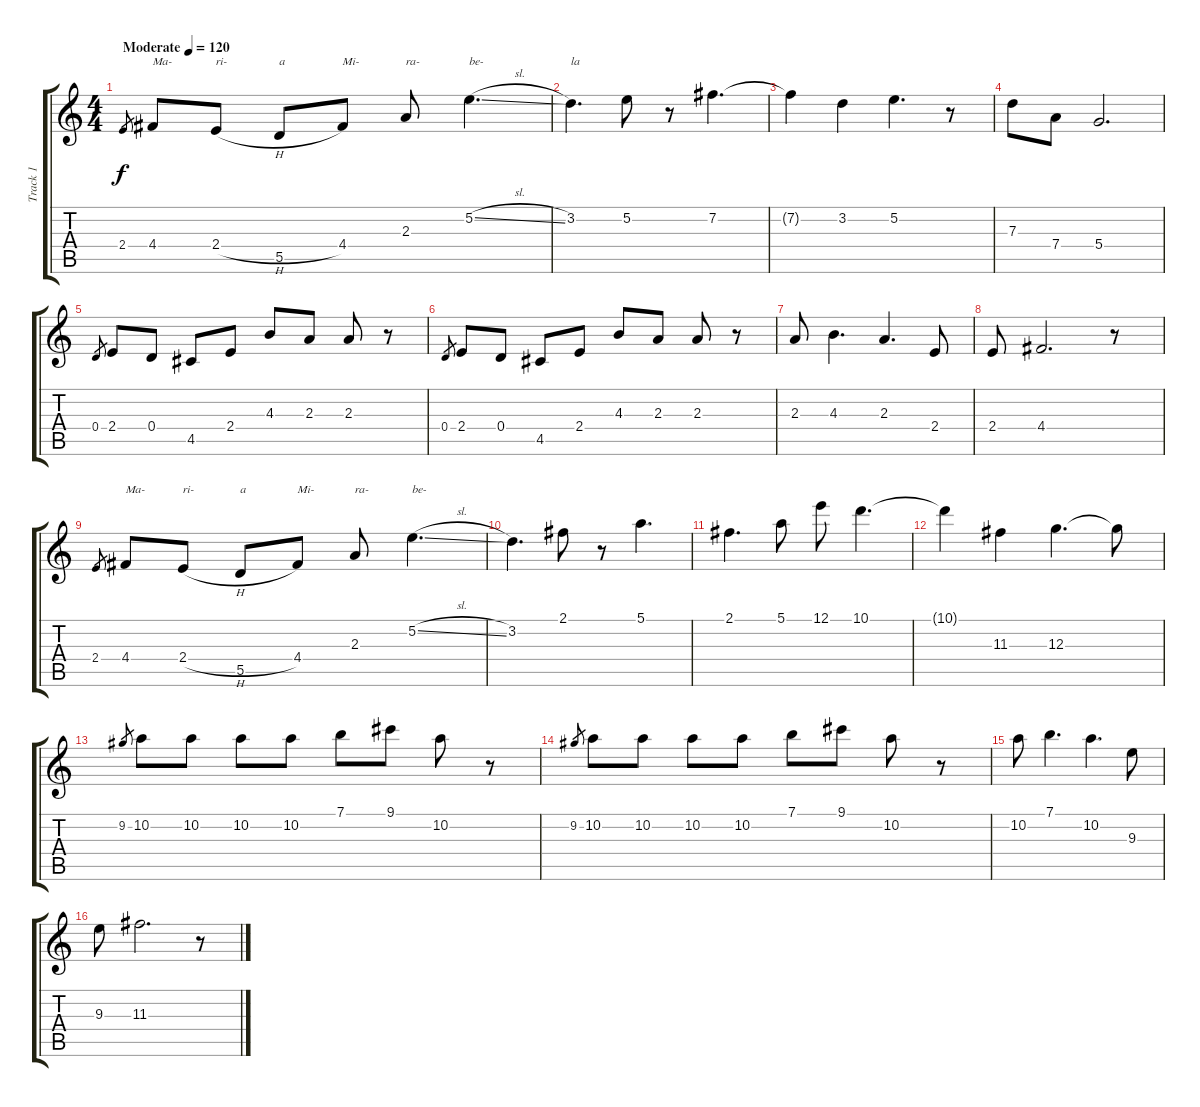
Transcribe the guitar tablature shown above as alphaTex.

\track ("Track 1" "Track 1") {instrument overdrivenguitar}
\staff {score tabs}
\tuning (E4 B3 G3 D3 A2 E2) {hide}
\ts (4 4)
\tempo (120 "Moderate")
\clef g2
\ks c
2.4.8{gr dy f instrument overdrivenguitar} 4.4.8{txt "Ma-"} 2.4{h}.8{txt "ri-"} 5.5.8{txt "a"} 4.4.8{txt "Mi-"} 2.3.8{txt "ra-"} 5.2{sl}.4{d txt "be-"} |
3.2.4{d txt "la"} 5.2.8 r.8 7.2.4{d} |
7.2{t}.4 3.2.4 5.2.4{d} r.8 |
7.3.8 7.4.8 5.4.2{d} |
0.4.8{gr} 2.4.8 0.4.8 4.5.8 2.4.8 4.3.8 2.3.8 2.3.8 r.8 |
0.4.8{gr} 2.4.8 0.4.8 4.5.8 2.4.8 4.3.8 2.3.8 2.3.8 r.8 |
2.3.8 4.3.4{d} 2.3.4{d} 2.4.8 |
2.4.8 4.4.2{d} r.8 |
2.4.8{gr} 4.4.8{txt "Ma-"} 2.4{h}.8{txt "ri-"} 5.5.8{txt "a"} 4.4.8{txt "Mi-"} 2.3.8{txt "ra-"} 5.2{sl}.4{d txt "be-"} |
3.2.4{d} 2.1.8 r.8 5.1.4{d} |
2.1.4{d} 5.1.8 12.1.8 10.1.4{d} |
10.1{t}.4 11.3.4 12.3.4{d} 12.3{t}.8 |
9.2.8{gr} 10.2.8 10.2.8 10.2.8 10.2.8 7.1.8 9.1.8 10.2.8 r.8 |
9.2.8{gr} 10.2.8 10.2.8 10.2.8 10.2.8 7.1.8 9.1.8 10.2.8 r.8 |
10.2.8 7.1.4{d} 10.2.4{d} 9.3.8 |
9.3.8 11.3.2{d} r.8
